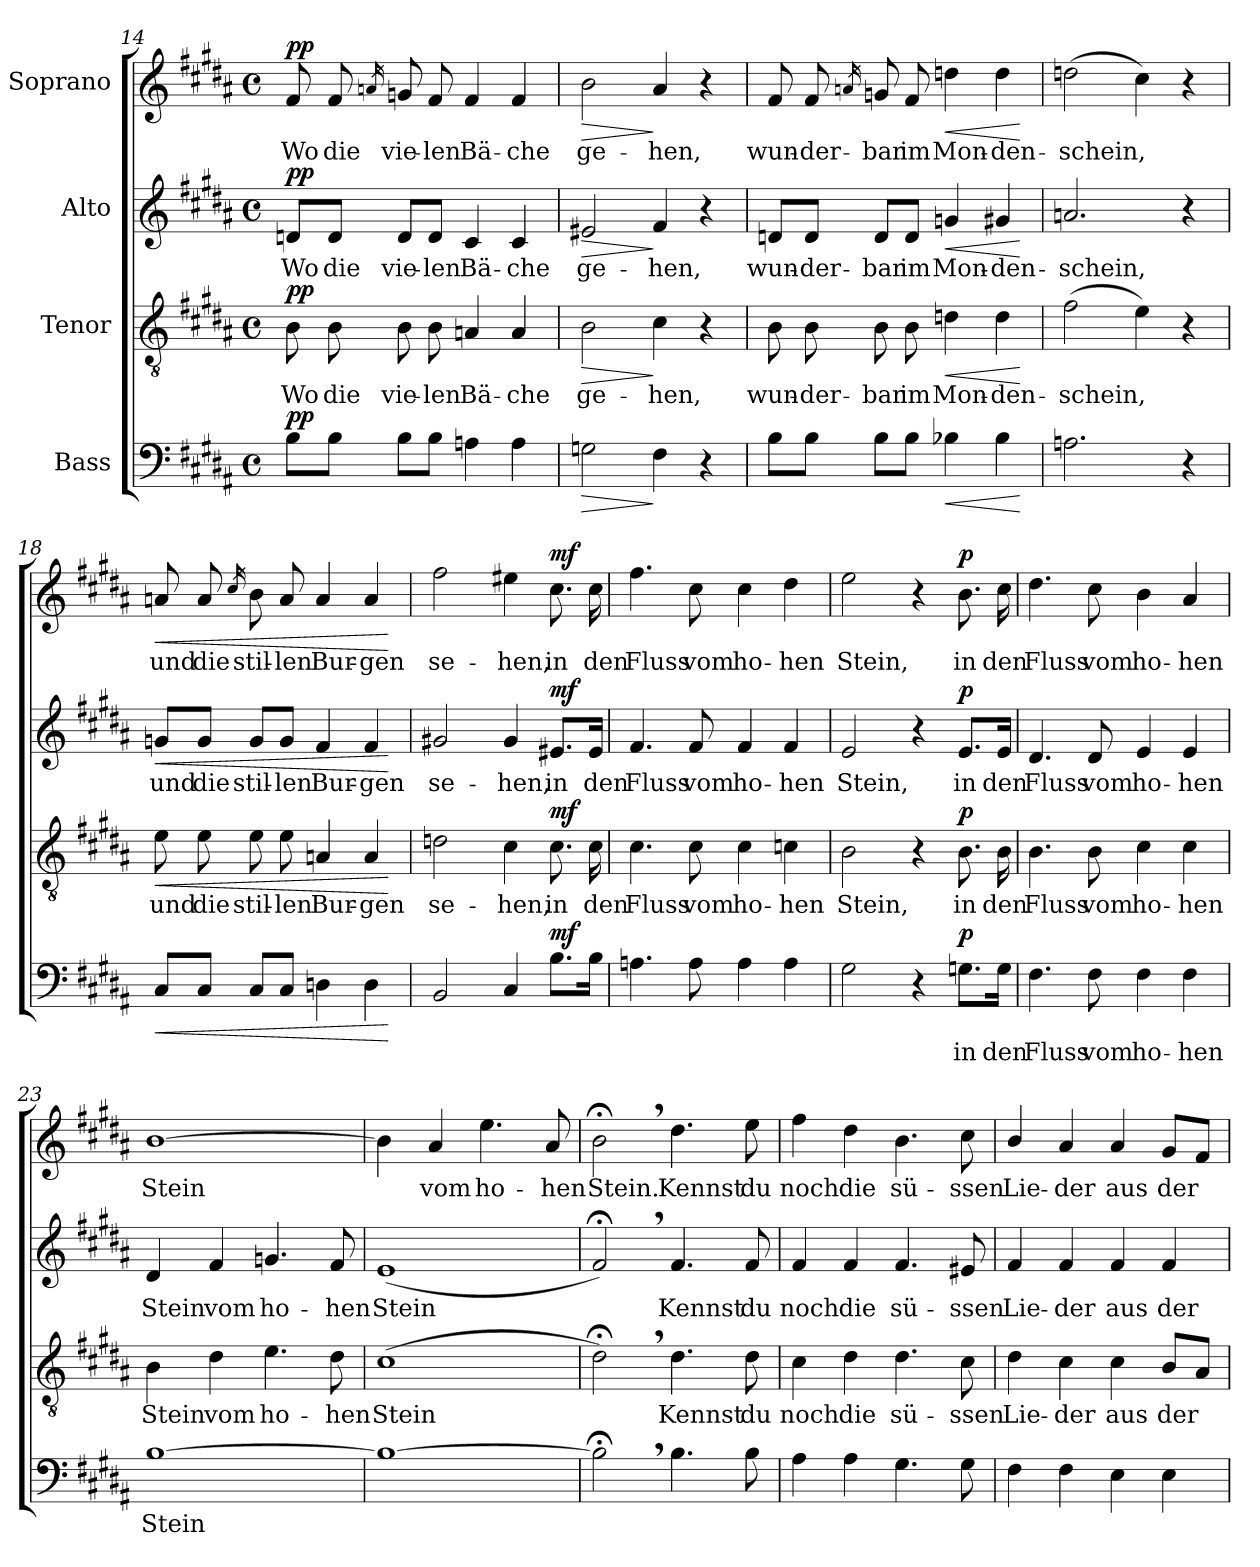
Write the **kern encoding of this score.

**kern	**text	**dynam	**kern	**text	**dynam	**kern	**text	**dynam	**kern	**text	**dynam
*part4	*part4	*part4	*part3	*part3	*part3	*part2	*part2	*part2	*part1	*part1	*part1
*staff4	*staff4	*staff4	*staff3	*staff3	*staff3	*staff2	*staff2	*staff2	*staff1	*staff1	*staff1
*I"Bass	*	*	*I"Tenor	*	*	*I"Alto	*	*	*I"Soprano	*	*
*clefF4	*	*	*clefGv2	*	*	*clefG2	*	*	*clefG2	*	*
*k[f#c#g#d#a#]	*	*	*k[f#c#g#d#a#]	*	*	*k[f#c#g#d#a#]	*	*	*k[f#c#g#d#a#]	*	*
*M4/4	*	*	*M4/4	*	*	*M4/4	*	*	*M4/4	*	*
*met(c)	*	*	*met(c)	*	*	*met(c)	*	*	*met(c)	*	*
=14	=14	=14	=14	=14	=14	=14	=14	=14	=14	=14	=14
!	!	!LO:DY:a	!	!LO:LY:b	!LO:DY:a	!	!LO:LY:b	!LO:DY:a	!	!LO:LY:b	!LO:DY:a
8B\L	.	pp	8B\	Wo	pp	8dn/L	Wo	pp	8f#/	Wo	pp
!	!	!	!	!LO:LY:b	!	!	!LO:LY:b	!	!	!LO:LY:b	!
8B\J	.	.	8B\	die	.	8d/J	die	.	8f#/	die	.
.	.	.	.	.	.	.	.	.	16qan/	.	.
!	!	!	!	!LO:LY:b	!	!	!LO:LY:b	!	!	!LO:LY:b	!
8B\L	.	.	8B\	vie-	.	8d/L	vie-	.	8gn/	vie-	.
!	!	!	!	!LO:LY:b	!	!	!LO:LY:b	!	!	!LO:LY:b	!
8B\J	.	.	8B\	-len	.	8d/J	-len	.	8f#/	-len	.
!	!	!	!	!LO:LY:b	!	!	!LO:LY:b	!	!	!LO:LY:b	!
4An\	.	.	4An/	Bä-	.	4c#/	Bä-	.	4f#/	Bä-	.
!	!	!	!	!LO:LY:b	!	!	!LO:LY:b	!	!	!LO:LY:b	!
4A\	.	.	4A/	-che	.	4c#/	-che	.	4f#/	-che	.
!!LO:LB:g=z
=15	=15	=15	=15	=15	=15	=15	=15	=15	=15	=15	=15
!	!	!LO:HP:b	!	!LO:LY:b	!LO:HP:b	!	!LO:LY:b	!LO:HP:b	!	!LO:LY:b	!LO:HP:b
2Gn\	.	>	2B\	ge-	>	2e#X/	ge-	>	2b\	ge-	>
!	!	!	!	!LO:LY:b	!	!	!LO:LY:b	!	!	!LO:LY:b	!
4F#\	.	]	4c#\	-hen,	]	4f#/	-hen,	]	4a#/	-hen,	]
4r	.	.	4r	.	.	4r	.	.	4r	.	.
=16	=16	=16	=16	=16	=16	=16	=16	=16	=16	=16	=16
!	!	!	!	!LO:LY:b	!	!	!LO:LY:b	!	!	!LO:LY:b	!
8B\L	.	.	8B\	wun-	.	8dn/L	wun-	.	8f#/	wun-	.
!	!	!	!	!LO:LY:b	!	!	!LO:LY:b	!	!	!LO:LY:b	!
8B\J	.	.	8B\	-der-	.	8d/J	-der-	.	8f#/	-der-	.
.	.	.	.	.	.	.	.	.	16qan/	.	.
!	!	!	!	!LO:LY:b	!	!	!LO:LY:b	!	!	!LO:LY:b	!
8B\L	.	.	8B\	-bar	.	8d/L	-bar	.	8gn/	-bar	.
!	!	!	!	!LO:LY:b	!	!	!LO:LY:b	!	!	!LO:LY:b	!
8B\J	.	.	8B\	im	.	8d/J	im	.	8f#/	im	.
!	!	!LO:HP:b	!	!LO:LY:b	!LO:HP:b	!	!LO:LY:b	!LO:HP:b	!	!LO:LY:b	!LO:HP:b
4B-X\	.	<	4dn\	Mon-	<	4gn/	Mon-	<	4ddn\	Mon-	<
!	!	!	!	!LO:LY:b	!	!	!LO:LY:b	!	!	!LO:LY:b	!
4B-\	.	.	4d\	-den-	.	4g#X/	-den-	.	4dd\	-den-	.
.	.	[	.	.	[	.	.	[	.	.	[
=17	=17	=17	=17	=17	=17	=17	=17	=17	=17	=17	=17
!	!	!	!	!LO:LY:b	!	!	!LO:LY:b	!	!	!LO:LY:b	!
2.An\	.	.	(2f#\	-schein,	.	2.an/	-schein,	.	(2ddn\	-schein,	.
.	.	.	4e\)	.	.	.	.	.	4cc#\)	.	.
4r	.	.	4r	.	.	4r	.	.	4r	.	.
!!LO:LB:g=z
=18	=18	=18	=18	=18	=18	=18	=18	=18	=18	=18	=18
!	!	!LO:HP:b	!	!LO:LY:b	!LO:HP:b	!	!LO:LY:b	!LO:HP:b	!	!LO:LY:b	!LO:HP:b
8C#/L	.	<	8e\	und	<	8gn/L	und	<	8an/	und	<
!	!	!	!	!LO:LY:b	!	!	!LO:LY:b	!	!	!LO:LY:b	!
8C#/J	.	.	8e\	die	.	8g/J	die	.	8a/	die	.
.	.	.	.	.	.	.	.	.	16qcc#/	.	.
!	!	!	!	!LO:LY:b	!	!	!LO:LY:b	!	!	!LO:LY:b	!
8C#/L	.	.	8e\	stil-	.	8g/L	stil-	.	8b\	stil-	.
!	!	!	!	!LO:LY:b	!	!	!LO:LY:b	!	!	!LO:LY:b	!
8C#/J	.	.	8e\	-len	.	8g/J	-len	.	8a/	-len	.
!	!	!	!	!LO:LY:b	!	!	!LO:LY:b	!	!	!LO:LY:b	!
4Dn\	.	.	4An/	Bur-	.	4f#/	Bur-	.	4a/	Bur-	.
!	!	!	!	!LO:LY:b	!	!	!LO:LY:b	!	!	!LO:LY:b	!
4D\	.	.	4A/	-gen	.	4f#/	-gen	.	4a/	-gen	.
.	.	[	.	.	[	.	.	[	.	.	[
=19	=19	=19	=19	=19	=19	=19	=19	=19	=19	=19	=19
!	!	!	!	!LO:LY:b	!	!	!LO:LY:b	!	!	!LO:LY:b	!
2BB/	.	.	2dn\	se-	.	2g#X/	se-	.	2ff#\	se-	.
!	!	!	!	!LO:LY:b	!	!	!LO:LY:b	!	!	!LO:LY:b	!
4C#/	.	.	4c#\	-hen,	.	4g#/	-hen,	.	4ee#X\	-hen,	.
!	!	!LO:DY:a	!	!LO:LY:b	!LO:DY:a	!	!LO:LY:b	!LO:DY:a	!	!LO:LY:b	!LO:DY:a
8.B\L	.	mf	8.c#\	in	mf	8.e#X/L	in	mf	8.cc#\	in	mf
!	!	!	!	!LO:LY:b	!	!	!LO:LY:b	!	!	!LO:LY:b	!
16B\Jk	.	.	16c#\	den	.	16e#/Jk	den	.	16cc#\	den	.
=20	=20	=20	=20	=20	=20	=20	=20	=20	=20	=20	=20
!	!	!	!	!LO:LY:b	!	!	!LO:LY:b	!	!	!LO:LY:b	!
4.An\	.	.	4.c#\	Fluss	.	4.f#/	Fluss	.	4.ff#\	Fluss	.
!	!	!	!	!LO:LY:b	!	!	!LO:LY:b	!	!	!LO:LY:b	!
8A\	.	.	8c#\	vom	.	8f#/	vom	.	8cc#\	vom	.
!	!	!	!	!LO:LY:b	!	!	!LO:LY:b	!	!	!LO:LY:b	!
4A\	.	.	4c#\	ho-	.	4f#/	ho-	.	4cc#\	ho-	.
!	!	!	!	!LO:LY:b	!	!	!LO:LY:b	!	!	!LO:LY:b	!
4A\	.	.	4cn\	-hen	.	4f#/	-hen	.	4dd#\	-hen	.
!!LO:PB:g=z
=21	=21	=21	=21	=21	=21	=21	=21	=21	=21	=21	=21
!	!	!	!	!LO:LY:b	!	!	!LO:LY:b	!	!	!LO:LY:b	!
2G#\	.	.	2B\	Stein,	.	2e/	Stein,	.	2ee\	Stein,	.
4r	.	.	4r	.	.	4r	.	.	4r	.	.
!	!LO:LY:b	!LO:DY:a	!	!LO:LY:b	!LO:DY:a	!	!LO:LY:b	!LO:DY:a	!	!LO:LY:b	!LO:DY:a
8.Gn\L	in	p	8.B\	in	p	8.e/L	in	p	8.b\	in	p
!	!LO:LY:b	!	!	!LO:LY:b	!	!	!LO:LY:b	!	!	!LO:LY:b	!
16G\Jk	den	.	16B\	den	.	16e/Jk	den	.	16cc#\	den	.
=22	=22	=22	=22	=22	=22	=22	=22	=22	=22	=22	=22
!	!LO:LY:b	!	!	!LO:LY:b	!	!	!LO:LY:b	!	!	!LO:LY:b	!
4.F#\	Fluss	.	4.B\	Fluss	.	4.d#/	Fluss	.	4.dd#\	Fluss	.
!	!LO:LY:b	!	!	!LO:LY:b	!	!	!LO:LY:b	!	!	!LO:LY:b	!
8F#\	vom	.	8B\	vom	.	8d#/	vom	.	8cc#\	vom	.
!	!LO:LY:b	!	!	!LO:LY:b	!	!	!LO:LY:b	!	!	!LO:LY:b	!
4F#\	ho-	.	4c#\	ho-	.	4e/	ho-	.	4b\	ho-	.
!	!LO:LY:b	!	!	!LO:LY:b	!	!	!LO:LY:b	!	!	!LO:LY:b	!
4F#\	-hen	.	4c#\	-hen	.	4e/	-hen	.	4a#/	-hen	.
=23	=23	=23	=23	=23	=23	=23	=23	=23	=23	=23	=23
!	!LO:LY:b	!	!	!LO:LY:b	!	!	!LO:LY:b	!	!	!LO:LY:b	!
[1B	Stein	.	4B\	Stein	.	4d#/	Stein	.	[1b	Stein	.
!	!	!	!	!LO:LY:b	!	!	!LO:LY:b	!	!	!	!
.	.	.	4d#\	vom	.	4f#/	vom	.	.	.	.
!	!	!	!	!LO:LY:b	!	!	!LO:LY:b	!	!	!	!
.	.	.	4.e\	ho-	.	4.gn/	ho-	.	.	.	.
!	!	!	!	!LO:LY:b	!	!	!LO:LY:b	!	!	!	!
.	.	.	8d#\	-hen	.	8f#/	-hen	.	.	.	.
=24	=24	=24	=24	=24	=24	=24	=24	=24	=24	=24	=24
!	!	!	!	!LO:LY:b	!	!	!LO:LY:b	!	!	!	!
1B_	.	.	(1c#	Stein	.	(1e	Stein	.	4b\]	.	.
!	!	!	!	!	!	!	!	!	!	!LO:LY:b	!
.	.	.	.	.	.	.	.	.	4a#/	vom	.
!	!	!	!	!	!	!	!	!	!	!LO:LY:b	!
.	.	.	.	.	.	.	.	.	4.ee\	ho-	.
!	!	!	!	!	!	!	!	!	!	!LO:LY:b	!
.	.	.	.	.	.	.	.	.	8a#/	-hen	.
!!LO:LB:g=z
=25	=25	=25	=25	=25	=25	=25	=25	=25	=25	=25	=25
!	!	!	!	!	!	!	!	!	!	!LO:LY:b	!
2B;<,\]	.	.	2d#;<,\)	.	.	2f#;<,/)	.	.	2b;<,\	Stein.	.
!	!	!	!	!LO:LY:b	!	!	!LO:LY:b	!	!	!LO:LY:b	!
4.B\	.	.	4.d#\	Kennst	.	4.f#/	Kennst	.	4.dd#\	Kennst	.
!	!	!	!	!LO:LY:b	!	!	!LO:LY:b	!	!	!LO:LY:b	!
8B\	.	.	8d#\	du	.	8f#/	du	.	8ee\	du	.
=26	=26	=26	=26	=26	=26	=26	=26	=26	=26	=26	=26
!	!	!	!	!LO:LY:b	!	!	!LO:LY:b	!	!	!LO:LY:b	!
4A#\	.	.	4c#\	noch	.	4f#/	noch	.	4ff#\	noch	.
!	!	!	!	!LO:LY:b	!	!	!LO:LY:b	!	!	!LO:LY:b	!
4A#\	.	.	4d#\	die	.	4f#/	die	.	4dd#\	die	.
!	!	!	!	!LO:LY:b	!	!	!LO:LY:b	!	!	!LO:LY:b	!
4.G#\	.	.	4.d#\	sü-	.	4.f#/	sü-	.	4.b\	sü-	.
!	!	!	!	!LO:LY:b	!	!	!LO:LY:b	!	!	!LO:LY:b	!
8G#\	.	.	8c#\	-ssen	.	8e#X/	-ssen	.	8cc#\	-ssen	.
=27	=27	=27	=27	=27	=27	=27	=27	=27	=27	=27	=27
!	!	!	!	!LO:LY:b	!	!	!LO:LY:b	!	!	!LO:LY:b	!
4F#\	.	.	4d#\	Lie-	.	4f#/	Lie-	.	4b/	Lie-	.
!	!	!	!	!LO:LY:b	!	!	!LO:LY:b	!	!	!LO:LY:b	!
4F#\	.	.	4c#\	-der	.	4f#/	-der	.	4a#/	-der	.
!	!	!	!	!LO:LY:b	!	!	!LO:LY:b	!	!	!LO:LY:b	!
4E\	.	.	4c#\	aus	.	4f#/	aus	.	4a#/	aus	.
!	!	!	!	!LO:LY:b	!	!	!LO:LY:b	!	!	!LO:LY:b	!
4E\	.	.	8B/L	der	.	4f#/	der	.	8g#/L	der	.
.	.	.	8A#/J	.	.	.	.	.	8f#/J	.	.
=	=	=	=	=	=	=	=	=	=	=	=
*-	*-	*-	*-	*-	*-	*-	*-	*-	*-	*-	*-
